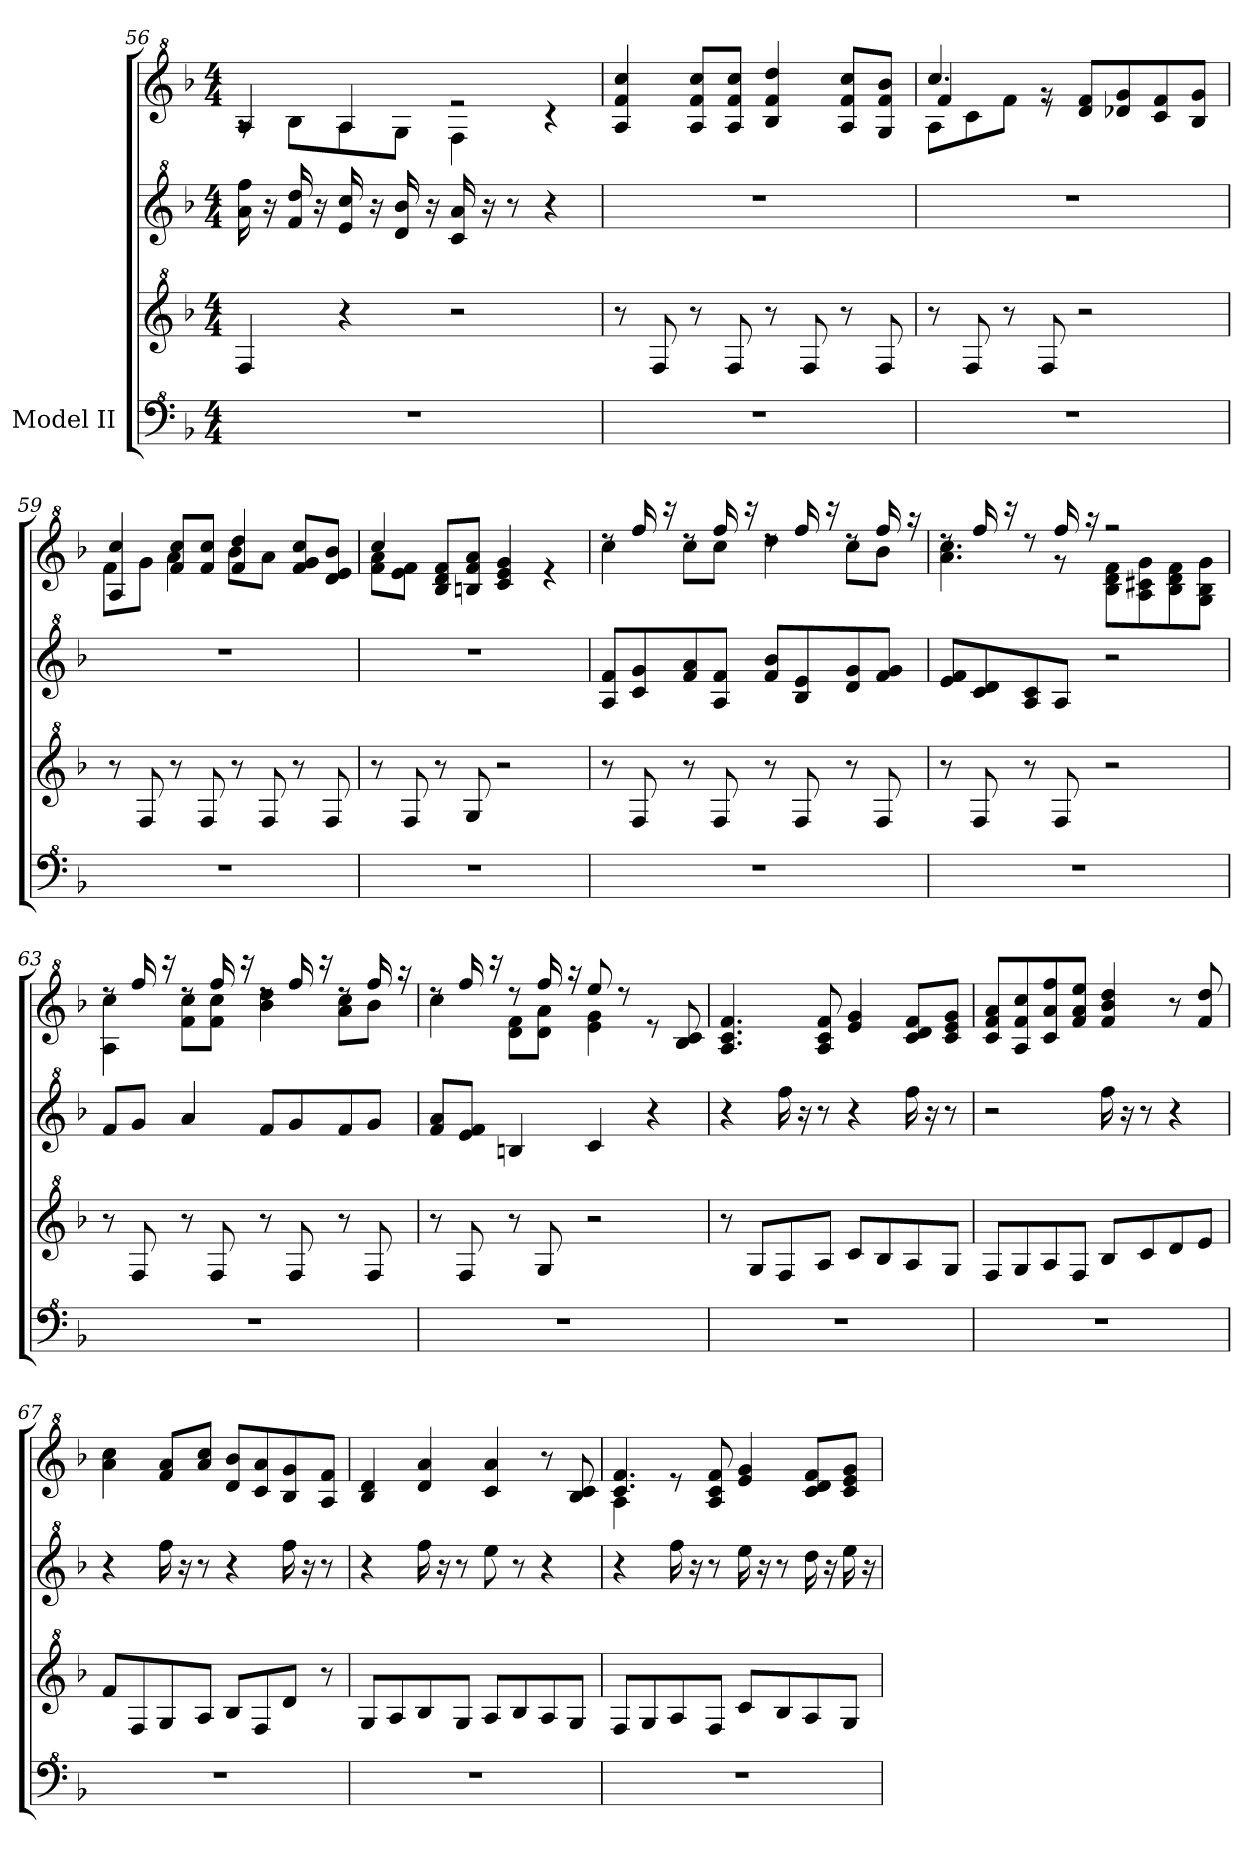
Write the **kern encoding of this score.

**kern	**kern	**kern	**kern
*part1	*part1	*part1	*part1
*staff4	*staff3	*staff2	*staff1
*I"Model II	*	*	*
*clefF^4	*clefG^2	*clefG^2	*clefG^2
*k[b-]	*k[b-]	*k[b-]	*k[b-]
*M4/4	*M4/4	*M4/4	*M4/4
=56	=56	=56	=56
*	*	*	*^
1r	4f/	16aa\ 16fff\	4a/	8ra
.	.	16r	.	.
.	.	16ff/ 16ddd/	.	8b-\L
.	.	16r	.	.
.	4r	16ee/ 16ccc/	4a/	8a\
.	.	16r	.	.
.	.	16dd/ 16bb-/	.	8g\J
.	.	16r	.	.
.	2r	16cc/ 16aa/	2ree	4f\
.	.	16r	.	.
.	.	8r	.	.
.	.	4r	.	4rcc
*	*	*	*v	*v
=57	=57	=57	=57
1r	8r	1r	4a/ 4ff/ 4ccc/
.	8f/	.	.
.	8r	.	8a/ 8ff/ 8ccc/L
.	8f/	.	8a/ 8ff/ 8ccc/J
.	8r	.	4b-/ 4ff/ 4ddd/
.	8f/	.	.
.	8r	.	8a/ 8ff/ 8ccc/L
.	8f/	.	8g/ 8ff/ 8bb-/J
!!LO:PB:g=z
=58	=58	=58	=58
*	*	*	*^
*	*	*	*	*^
1r	8r	1r	4.ccc/	8a\L	4ff/
.	8f/	.	.	8cc\	.
.	8r	.	.	8ff\J	2.ryy
.	8f/	.	8rgg	8r	.
.	2r	.	8dd/ 8ff/L	2ryy	.
.	.	.	8dd-X/ 8gg/	.	.
.	.	.	8cc/ 8ff/	.	.
.	.	.	8b-/ 8gg/J	.	.
*	*	*	*	*v	*v
=59	=59	=59	=59	=59
1r	8r	1r	4a/ 4ccc/	8ff\L
.	8f/	.	.	8gg\J
.	8r	.	8ff/ 8ccc/L	4aa\
.	8f/	.	8ff/ 8ccc/J	.
.	8r	.	4ff/ 4ddd/	8bb-\L
.	8f/	.	.	8aa\J
.	8r	.	8ff/ 8gg/ 8ccc/L	4ryy
.	8f/	.	8dd/ 8ee/ 8bb-/J	.
=60	=60	=60	=60	=60
1r	8r	1r	4ccc/	8ff\ 8aa\L
.	8f/	.	.	8ee\ 8ff\J
.	8r	.	8b-/ 8dd/ 8ff/L	2.ryy
.	8g/	.	8bn/ 8ff/ 8aa/J	.
.	2r	.	4cc/ 4ee/ 4gg/	.
.	.	.	4ree	.
!!LO:LB:g=z	!!
=61	=61	=61	=61	=61
1r	8r	8a/ 8ff/L	8rddd	4ccc\
.	8f/	8cc/ 8gg/	16fff/	.
.	.	.	16r	.
.	8r	8ff/ 8aa/	8rddd	8ccc\L
.	8f/	8a/ 8ff/J	16fff/	8ccc\J
.	.	.	16r	.
.	8r	8ff/ 8bb-/L	8rddd	4ddd\
.	8f/	8b-/ 8ee/	16fff/	.
.	.	.	16r	.
.	8r	8dd/ 8gg/	8rddd	8ccc\L
.	8f/	8ff/ 8gg/J	16fff/	8bb-\J
.	.	.	16r	.
=62	=62	=62	=62	=62
1r	8r	8ee/ 8ff/L	8rddd	4.aa\ 4.ccc\
.	8f/	8cc/ 8dd/	16fff/	.
.	.	.	16r	.
.	8r	8a/ 8cc/	8rddd	.
.	8f/	8a/J	16fff/	8r
.	.	.	16r	.
.	2r	2r	2r	8b-\ 8dd\ 8ff\L
.	.	.	.	8a\ 8cc#X\ 8gg\
.	.	.	.	8b-\ 8dd\ 8ff\
.	.	.	.	8g\ 8b-\ 8gg\J
=63	=63	=63	=63	=63
1r	8r	8ff/L	8rddd	4a\ 4ccc\
.	8f/	8gg/J	16fff/	.
.	.	.	16r	.
.	8r	4aa/	8rddd	8ff\ 8ccc\L
.	8f/	.	16fff/	8ff\ 8ccc\J
.	.	.	16r	.
.	8r	8ff/L	8rddd	4bb-\ 4ddd\
.	8f/	8gg/	16fff/	.
.	.	.	16r	.
.	8r	8ff/	8rddd	8aa\ 8ccc\L
.	8f/	8gg/J	16fff/	8bb-\J
.	.	.	16r	.
!!LO:PB:g=z	!!
=64	=64	=64	=64	=64
1r	8r	8ff/ 8aa/L	8rddd	4ccc\
.	8f/	8ee/ 8ff/J	16fff/	.
.	.	.	16r	.
.	8r	4bn/	8rddd	8dd\ 8ff\L
.	8g/	.	16fff/	8dd\ 8aa\J
.	.	.	16r	.
.	2r	4cc/	8eee/	4ee\ 4gg\
.	.	.	8rddd	.
.	.	4r	8ree	4ryy
.	.	.	8b-/ 8cc/	.
*	*	*	*v	*v
=65	=65	=65	=65
1r	8r	4r	4.a/ 4.cc/ 4.ff/
.	8g/L	.	.
.	8f/	16fff\	.
.	.	16r	.
.	8a/J	8r	8a/ 8cc/ 8ff/
.	8cc/L	4r	4ee/ 4gg/
.	8b-/	.	.
.	8a/	16fff\	8cc/ 8dd/ 8ff/L
.	.	16r	.
.	8g/J	8r	8cc/ 8ee/ 8gg/J
=66	=66	=66	=66
1r	8f/L	2r	8cc/ 8ff/ 8aa/L
.	8g/	.	8a/ 8ff/ 8ccc/
.	8a/	.	8cc/ 8aa/ 8fff/
.	8f/J	.	8ff/ 8aa/ 8eee/J
.	8b-/L	16fff\	4ff/ 4bb-/ 4ddd/
.	.	16r	.
.	8cc/	8r	.
.	8dd/	4r	8r
.	8ee/J	.	8ff/ 8ddd/
!!LO:LB:g=z
=67	=67	=67	=67
1r	8ff/L	4r	4aa\ 4ccc\
.	8f/	.	.
.	8g/	16fff\	8ff/ 8aa/L
.	.	16r	.
.	8a/J	8r	8aa/ 8ccc/J
.	8b-/L	4r	8dd/ 8bb-/L
.	8f/	.	8cc/ 8aa/
.	8dd/J	16fff\	8b-/ 8gg/
.	.	16r	.
.	8r	8r	8a/ 8ff/J
=68	=68	=68	=68
1r	8g/L	4r	4b-/ 4dd/
.	8a/	.	.
.	8b-/	16fff\	4dd/ 4aa/
.	.	16r	.
.	8g/J	8r	.
.	8a/L	8eee\	4cc/ 4aa/
.	8b-/	8r	.
.	8a/	4r	8r
.	8g/J	.	8b-/ 8cc/
=69	=69	=69	=69
*	*	*	*^
1r	8f/L	4r	4.cc/ 4.ff/	4a\
.	8g/	.	.	.
.	8a/	16fff\	.	8ree
.	.	16r	.	.
.	8f/J	8r	8a/ 8cc/ 8ff/	2ryy
.	8cc/L	16eee\	4ee/ 4gg/	.
.	.	16r	.	.
.	8b-/	8r	.	.
.	8a/	16ddd\	8cc/ 8dd/ 8ff/L	.
.	.	16r	.	.
.	8g/J	16eee\	8cc/ 8ee/ 8gg/J	8ryy
.	.	16r	.	.
*	*	*	*v	*v
=	=	=	=
*-	*-	*-	*-
